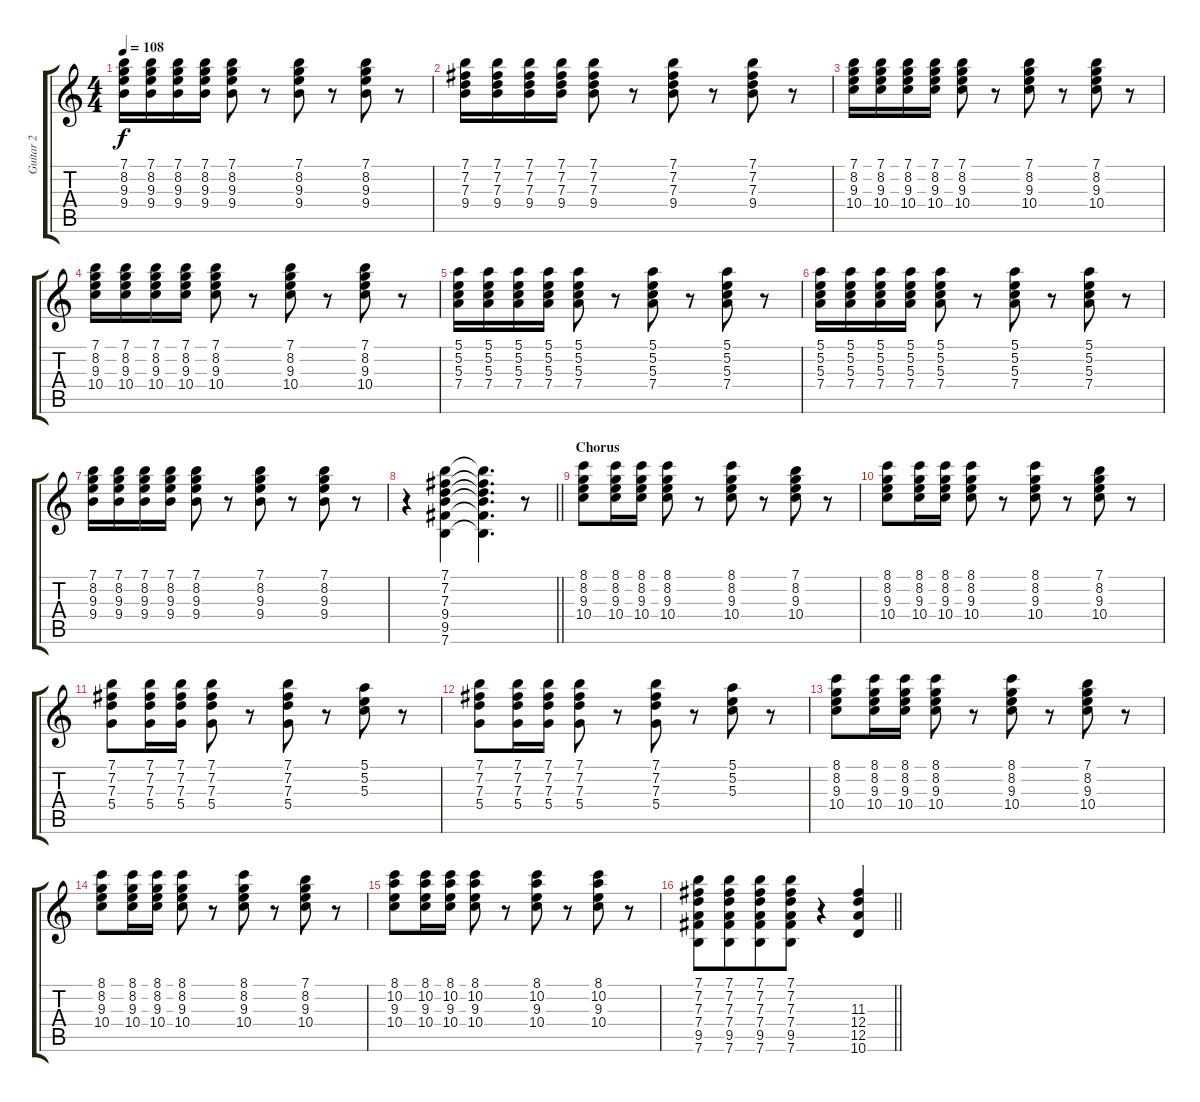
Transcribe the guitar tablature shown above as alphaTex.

\track ("Guitar 2" "Guitar 2") {instrument electricguitarclean}
\staff {score tabs}
\tuning (E4 B3 G3 D3 A2 E2) {hide}
\ts (4 4)
\tempo 108
\clef g2
\ks c
(7.1 8.2 9.3 9.4).16{dy f} (7.1 8.2 9.3 9.4).16 (7.1 8.2 9.3 9.4).16 (7.1 8.2 9.3 9.4).16 (7.1 8.2 9.3 9.4).8 r.8 (7.1 8.2 9.3 9.4).8 r.8 (7.1 8.2 9.3 9.4).8 r.8 |
(7.1 7.2 7.3 9.4).16 (7.1 7.2 7.3 9.4).16 (7.1 7.2 7.3 9.4).16 (7.1 7.2 7.3 9.4).16 (7.1 7.2 7.3 9.4).8 r.8 (7.1 7.2 7.3 9.4).8 r.8 (7.1 7.2 7.3 9.4).8 r.8 |
(7.1 8.2 9.3 10.4).16 (7.1 8.2 9.3 10.4).16 (7.1 8.2 9.3 10.4).16 (7.1 8.2 9.3 10.4).16 (7.1 8.2 9.3 10.4).8 r.8 (7.1 8.2 9.3 10.4).8 r.8 (7.1 8.2 9.3 10.4).8 r.8 |
(7.1 8.2 9.3 10.4).16 (7.1 8.2 9.3 10.4).16 (7.1 8.2 9.3 10.4).16 (7.1 8.2 9.3 10.4).16 (7.1 8.2 9.3 10.4).8 r.8 (7.1 8.2 9.3 10.4).8 r.8 (7.1 8.2 9.3 10.4).8 r.8 |
(5.1 5.2 5.3 7.4).16 (5.1 5.2 5.3 7.4).16 (5.1 5.2 5.3 7.4).16 (5.1 5.2 5.3 7.4).16 (5.1 5.2 5.3 7.4).8 r.8 (5.1 5.2 5.3 7.4).8 r.8 (5.1 5.2 5.3 7.4).8 r.8 |
(5.1 5.2 5.3 7.4).16 (5.1 5.2 5.3 7.4).16 (5.1 5.2 5.3 7.4).16 (5.1 5.2 5.3 7.4).16 (5.1 5.2 5.3 7.4).8 r.8 (5.1 5.2 5.3 7.4).8 r.8 (5.1 5.2 5.3 7.4).8 r.8 |
(7.1 8.2 9.3 9.4).16 (7.1 8.2 9.3 9.4).16 (7.1 8.2 9.3 9.4).16 (7.1 8.2 9.3 9.4).16 (7.1 8.2 9.3 9.4).8 r.8 (7.1 8.2 9.3 9.4).8 r.8 (7.1 8.2 9.3 9.4).8 r.8 |
\barLineRight lightlight
r.4 (7.1 7.2 7.3 9.4 9.5 7.6).4 (7.1{t} 7.2{t} 7.3{t} 9.4{t} 9.5{t} 7.6{t}).4{d} r.8 |
\section ("" "Chorus")
(8.1 8.2 9.3 10.4).8 (8.1 8.2 9.3 10.4).16 (8.1 8.2 9.3 10.4).16 (8.1 8.2 9.3 10.4).8 r.8 (8.1 8.2 9.3 10.4).8 r.8 (7.1 8.2 9.3 10.4).8 r.8 |
(8.1 8.2 9.3 10.4).8 (8.1 8.2 9.3 10.4).16 (8.1 8.2 9.3 10.4).16 (8.1 8.2 9.3 10.4).8 r.8 (8.1 8.2 9.3 10.4).8 r.8 (7.1 8.2 9.3 10.4).8 r.8 |
(7.1 7.2 7.3 5.4).8 (7.1 7.2 7.3 5.4).16 (7.1 7.2 7.3 5.4).16 (7.1 7.2 7.3 5.4).8 r.8 (7.1 7.2 7.3 5.4).8 r.8 (5.1 5.2 5.3).8 r.8 |
(7.1 7.2 7.3 5.4).8 (7.1 7.2 7.3 5.4).16 (7.1 7.2 7.3 5.4).16 (7.1 7.2 7.3 5.4).8 r.8 (7.1 7.2 7.3 5.4).8 r.8 (5.1 5.2 5.3).8 r.8 |
(8.1 8.2 9.3 10.4).8 (8.1 8.2 9.3 10.4).16 (8.1 8.2 9.3 10.4).16 (8.1 8.2 9.3 10.4).8 r.8 (8.1 8.2 9.3 10.4).8 r.8 (7.1 8.2 9.3 10.4).8 r.8 |
(8.1 8.2 9.3 10.4).8 (8.1 8.2 9.3 10.4).16 (8.1 8.2 9.3 10.4).16 (8.1 8.2 9.3 10.4).8 r.8 (8.1 8.2 9.3 10.4).8 r.8 (7.1 8.2 9.3 10.4).8 r.8 |
(8.1 10.2 9.3 10.4).8 (8.1 10.2 9.3 10.4).16 (8.1 10.2 9.3 10.4).16 (8.1 10.2 9.3 10.4).8 r.8 (8.1 10.2 9.3 10.4).8 r.8 (8.1 10.2 9.3 10.4).8 r.8 |
\barLineRight lightlight
(7.1 7.2 7.3 7.4 9.5 7.6).8 (7.1 7.2 7.3 7.4 9.5 7.6).8{beam merge} (7.1 7.2 7.3 7.4 9.5 7.6).8 (7.1 7.2 7.3 7.4 9.5 7.6).8 r.4 (11.3 12.4 12.5 10.6).4
